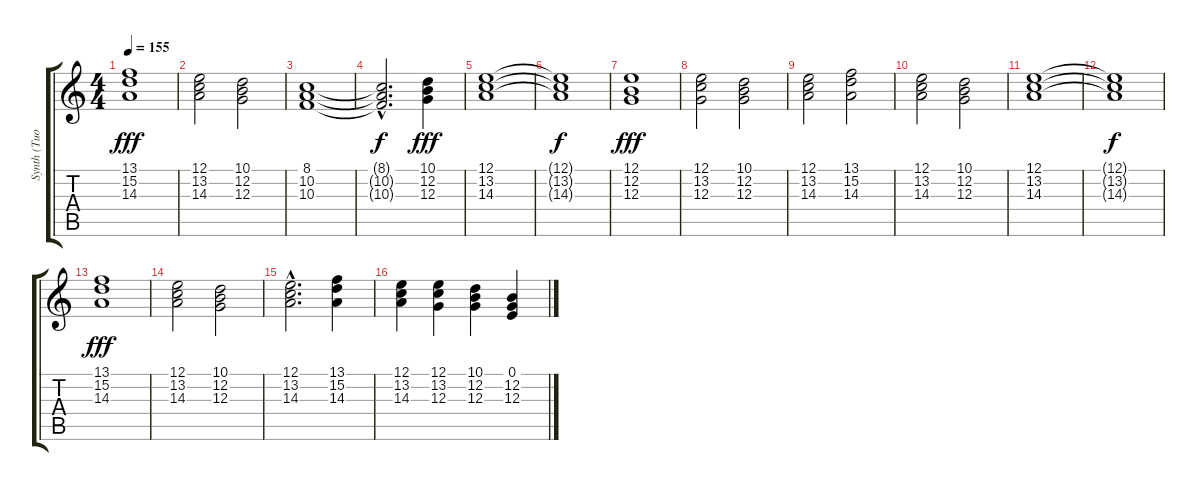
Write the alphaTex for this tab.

\track ("Synth (Tuomas)" "Synth (Tuo") {instrument pad2warm}
\staff {score tabs}
\tuning (E4 B3 G3 D3 A2 E2) {hide}
\ts (4 4)
\tempo 155
\clef g2
\ks c
(13.1 15.2 14.3).1{dy fff} |
(12.1 13.2 14.3).2 (10.1 12.2 12.3).2 |
(8.1 10.2 10.3).1 |
(8.1{hac t} 10.2{hac t} 10.3{hac t}).2{d dy f} (10.1 12.2 12.3).4{dy fff} |
(12.1 13.2 14.3).1 |
(12.1{t} 13.2{t} 14.3{t}).1{dy f} |
(12.1 12.2 12.3).1{dy fff} |
(12.1 13.2 12.3).2 (10.1 12.2 12.3).2 |
(12.1 13.2 14.3).2 (13.1 15.2 14.3).2 |
(12.1 13.2 14.3).2 (10.1 12.2 12.3).2 |
(12.1 13.2 14.3).1 |
(12.1{t} 13.2{t} 14.3{t}).1{dy f} |
(13.1 15.2 14.3).1{dy fff} |
(12.1 13.2 14.3).2 (10.1 12.2 12.3).2 |
(12.1{hac} 13.2{hac} 14.3{hac}).2{d} (13.1 15.2 14.3).4 |
(12.1 13.2 14.3).4 (12.1 13.2 12.3).4 (10.1 12.2 12.3).4 (0.1 12.2 12.3).4
